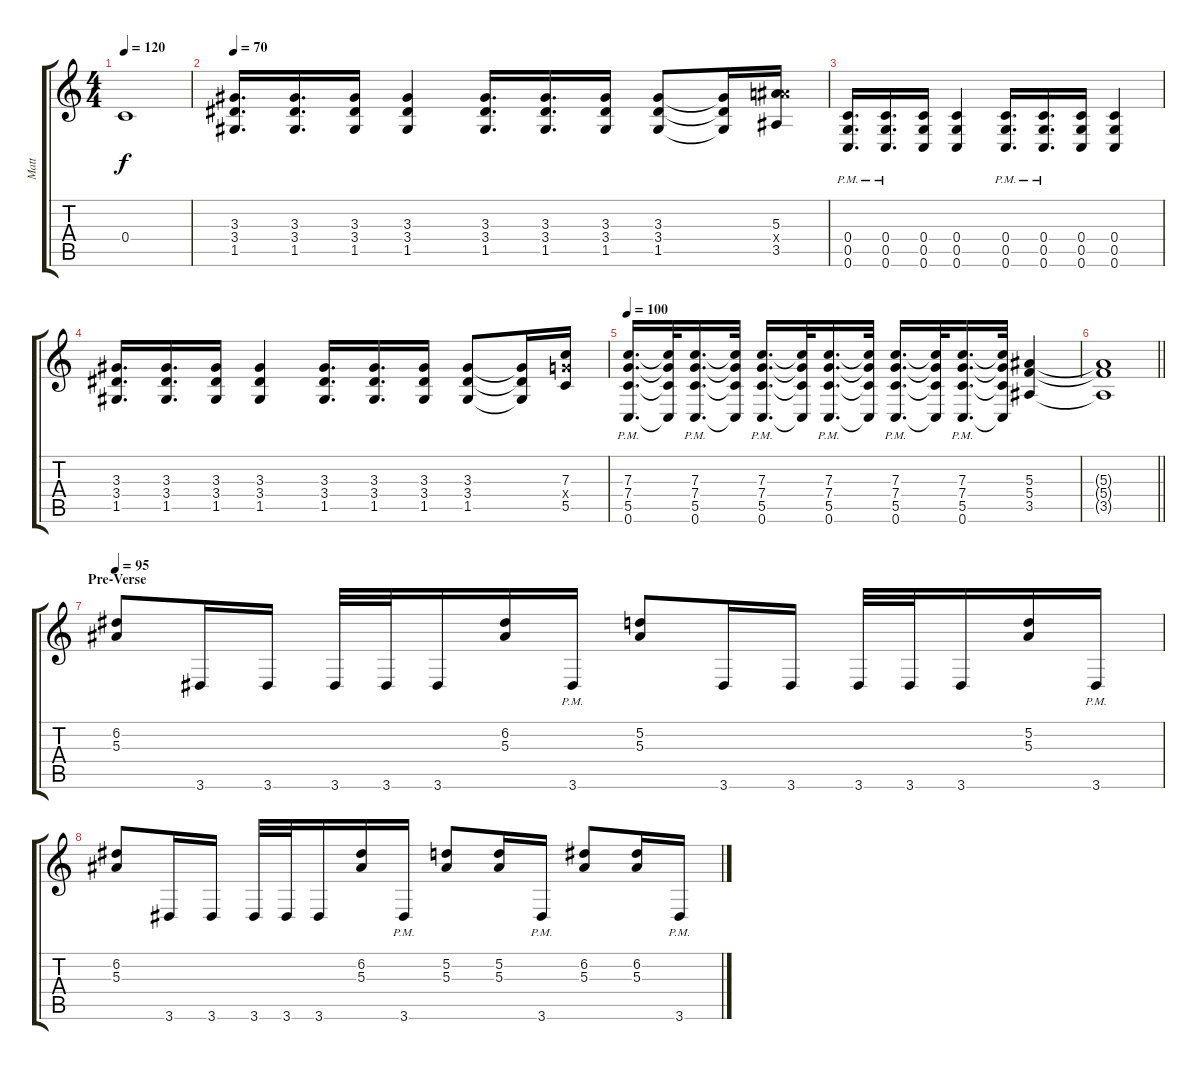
\track ("Matt" "Matt") {instrument electricguitarclean}
\staff {score tabs}
\tuning (D4 A3 F3 C3 G2 C2) {hide}
\ts (4 4)
\tempo 120
\clef g2
\ks c
0.4{t}.1{dy f instrument distortionguitar} |
\tempo 70
(3.3 3.4 1.5).16{d} (3.3 3.4 1.5).16{d} (3.3 3.4 1.5).16 (3.3 3.4 1.5).4 (3.3 3.4 1.5).16{d} (3.3 3.4 1.5).16{d} (3.3 3.4 1.5).16 (3.3 3.4 1.5).8 (3.3{t} 3.4{t} 1.5{t}).16 (5.3 9.4{x} 3.5).16 |
(0.4{pm} 0.5{pm} 0.6{pm}).16{d} (0.4{pm} 0.5{pm} 0.6{pm}).16{d} (0.4 0.5 0.6).16 (0.4 0.5 0.6).4 (0.4{pm} 0.5{pm} 0.6{pm}).16{d} (0.4{pm} 0.5{pm} 0.6{pm}).16{d} (0.4 0.5 0.6).16 (0.4 0.5 0.6).4 |
(3.3 3.4 1.5).16{d} (3.3 3.4 1.5).16{d} (3.3 3.4 1.5).16 (3.3 3.4 1.5).4 (3.3 3.4 1.5).16{d} (3.3 3.4 1.5).16{d} (3.3 3.4 1.5).16 (3.3 3.4 1.5).8 (3.3{t} 3.4{t} 1.5{t}).16 (7.3 7.4{x} 5.5).16 |
\tempo 100
(7.3{pm} 7.4{pm} 5.5{pm} 0.6{pm}).16{d} (7.3{t} 7.4{t} 5.5{t} 0.6{t}).32 (7.3{pm} 7.4{pm} 5.5{pm} 0.6{pm}).16{d} (7.3{t} 7.4{t} 5.5{t} 0.6{t}).32 (7.3{pm} 7.4{pm} 5.5{pm} 0.6{pm}).16{d} (7.3{t} 7.4{t} 5.5{t} 0.6{t}).32 (7.3{pm} 7.4{pm} 5.5{pm} 0.6{pm}).16{d} (7.3{t} 7.4{t} 5.5{t} 0.6{t}).32 (7.3{pm} 7.4{pm} 5.5{pm} 0.6{pm}).16{d} (7.3{t} 7.4{t} 5.5{t} 0.6{t}).32 (7.3{pm} 7.4{pm} 5.5{pm} 0.6{pm}).16{d} (7.3{t} 7.4{t} 5.5{t} 0.6{t}).32 (5.3 5.4 3.5).4 |
\barLineRight lightlight
(5.3{t} 5.4{t} 3.5{t}).1 |
\section ("" "Pre-Verse")
\tempo 95
(6.2 5.3).8 3.6.16 3.6.16 3.6.32 3.6.32 3.6.16 (6.2 5.3).16 3.6{pm}.16 (5.2 5.3).8 3.6.16 3.6.16 3.6.32 3.6.32 3.6.16 (5.2 5.3).16 3.6{pm}.16 |
(6.2 5.3).8 3.6.16 3.6.16 3.6.32 3.6.32 3.6.16 (6.2 5.3).16 3.6{pm}.16 (5.2 5.3).8 (5.2 5.3).16 3.6{pm}.16 (6.2 5.3).8 (6.2 5.3).16 3.6{pm}.16
